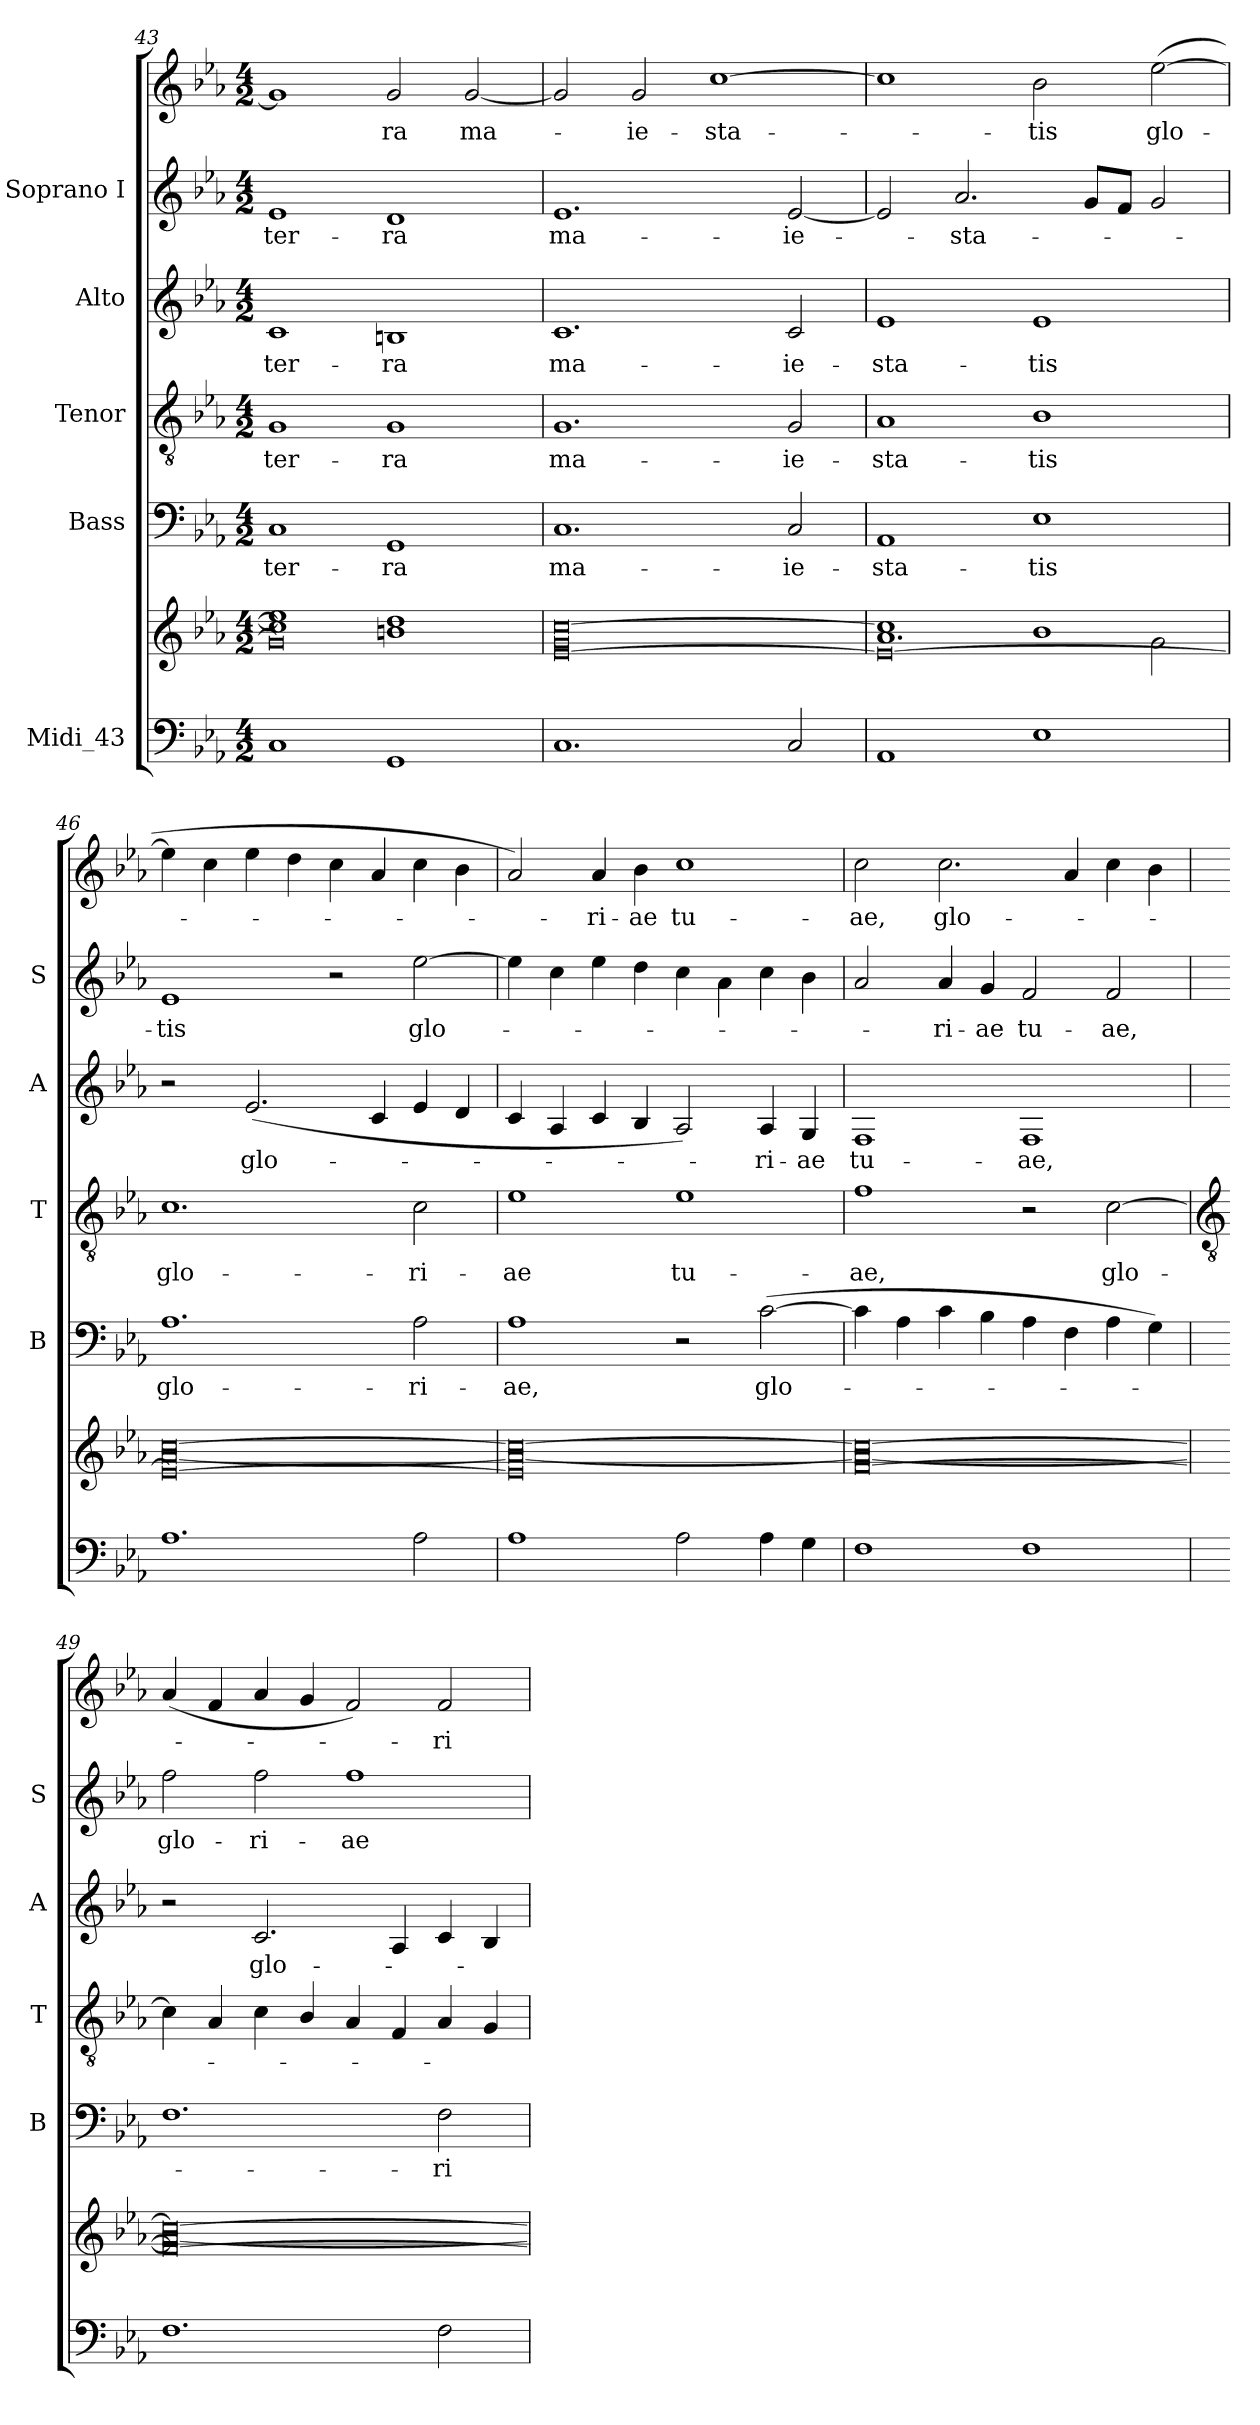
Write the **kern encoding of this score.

**kern	**kern	**kern	**text	**kern	**text	**kern	**text	**kern	**text	**kern	**text
*part5	*part5	*part4	*part4	*part3	*part3	*part2	*part2	*part1	*part1	*part1	*part1
*staff7	*staff6	*staff5	*staff5	*staff4	*staff4	*staff3	*staff3	*staff2	*staff2	*staff1	*staff1
*I"Midi_43	*	*I"Bass	*	*I"Tenor	*	*I"Alto	*	*I"Soprano I	*	*	*
*	*	*I'B	*	*I'T	*	*I'A	*	*I'S	*	*	*
!!LO:LB:g=z
*clefF4	*clefG2	*clefF4	*	*clefGv2	*	*clefG2	*	*clefG2	*	*clefG2	*
*k[b-e-a-]	*k[b-e-a-]	*k[b-e-a-]	*	*k[b-e-a-]	*	*k[b-e-a-]	*	*k[b-e-a-]	*	*k[b-e-a-]	*
*E-:	*E-:	*E-:	*	*E-:	*	*E-:	*	*E-:	*	*E-:	*
*M4/2	*M4/2	*M4/2	*	*M4/2	*	*M4/2	*	*M4/2	*	*M4/2	*
=43	=43	=43	=43	=43	=43	=43	=43	=43	=43	=43	=43
*	*^	*	*	*	*	*	*	*	*	*	*
*	*	*^	*	*	*	*	*	*	*	*	*	*
!	!	!	!	!	!LO:LY:b	!	!LO:LY:b	!	!LO:LY:b	!	!LO:LY:b	!	!
1C	1ee-/]	1cc\]	0g\]	1C	ter-	1G	ter-	1c	ter-	1e-	ter-	1g]	.
!	!	!	!	!	!LO:LY:b	!	!LO:LY:b	!	!LO:LY:b	!	!LO:LY:b	!	!LO:LY:b
1GG	1dd/	1bn\	.	1GG	-ra	1G	-ra	1Bn	-ra	1d	-ra	2g	ra
!	!	!	!	!	!	!	!	!	!	!	!	!	!LO:LY:b
.	.	.	.	.	.	.	.	.	.	.	.	[2g	ma-
=44	=44	=44	=44	=44	=44	=44	=44	=44	=44	=44	=44	=44	=44
!	!	!	!	!	!LO:LY:b	!	!LO:LY:b	!	!LO:LY:b	!	!LO:LY:b	!	!
1.C	[0cc/	0g\	[0e-\	1.C	ma-	1.G	ma-	1.c	ma-	1.e-	ma-	2g]	.
!	!	!	!	!	!	!	!	!	!	!	!	!	!LO:LY:b
.	.	.	.	.	.	.	.	.	.	.	.	2g	ie-
!	!	!	!	!	!	!	!	!	!	!	!	!	!LO:LY:b
.	.	.	.	.	.	.	.	.	.	.	.	[1cc	-sta-
!	!	!	!	!	!LO:LY:b	!	!LO:LY:b	!	!LO:LY:b	!	!LO:LY:b	!	!
2C/	.	.	.	2C/	-ie-	2G	-ie-	2c	-ie-	[2e-	-ie-	.	.
=45	=45	=45	=45	=45	=45	=45	=45	=45	=45	=45	=45	=45	=45
!	!	!	!	!	!LO:LY:b	!	!LO:LY:b	!	!LO:LY:b	!	!	!	!
1AA-	1cc/]	1.a-\	0e-\_	1AA-	-sta-	1A-	-sta-	1e-	-sta-	2e-]	.	1cc]	.
!	!	!	!	!	!	!	!	!	!	!	!LO:LY:b	!	!
.	.	.	.	.	.	.	.	.	.	2.a-/	sta-	.	.
!	!	!	!	!	!LO:LY:b	!	!LO:LY:b	!	!LO:LY:b	!	!	!	!LO:LY:b
1E-	1b-/	.	.	1E-	-tis	1B-	-tis	1e-	-tis	.	.	2b-	tis
.	.	.	.	.	.	.	.	.	.	8gL	.	.	.
.	.	.	.	.	.	.	.	.	.	8fJ	.	.	.
!	!	!	!	!	!	!	!	!	!	!	!	!	!LO:LY:b
.	.	2g\	.	.	.	.	.	.	.	2g	.	(>[2ee-	glo-
=46	=46	=46	=46	=46	=46	=46	=46	=46	=46	=46	=46	=46	=46
!	!	!	!	!	!LO:LY:b	!	!LO:LY:b	!	!	!	!LO:LY:b	!	!
1.A-	[0cc/	[0a-\	0e-\_	1.A-	glo-	1.c	glo-	2r	.	1e-	tis	4ee-]	.
.	.	.	.	.	.	.	.	.	.	.	.	4cc	.
!	!	!	!	!	!	!	!	!	!LO:LY:b	!	!	!	!
.	.	.	.	.	.	.	.	(<2.e-	glo-	.	.	4ee-	.
.	.	.	.	.	.	.	.	.	.	.	.	4dd	.
.	.	.	.	.	.	.	.	.	.	2r	.	4cc	.
.	.	.	.	.	.	.	.	4c	.	.	.	4a-	.
!	!	!	!	!	!LO:LY:b	!	!LO:LY:b	!	!	!	!LO:LY:b	!	!
2A-	.	.	.	2A-	-ri-	2c	-ri-	4e-	.	(>[2ee-	glo-	4cc	.
.	.	.	.	.	.	.	.	4d	.	.	.	4b-	.
=47	=47	=47	=47	=47	=47	=47	=47	=47	=47	=47	=47	=47	=47
!	!	!	!	!	!LO:LY:b	!	!LO:LY:b	!	!	!	!	!	!
1A-	0cc/_	0a-\_	0e-\]	1A-	-ae,	1e-	-ae	4c	.	4ee-]	.	2a-)	.
.	.	.	.	.	.	.	.	4A-	.	4cc	.	.	.
!	!	!	!	!	!	!	!	!	!	!	!	!	!LO:LY:b
.	.	.	.	.	.	.	.	4c	.	4ee-	.	4a-	ri-
!	!	!	!	!	!	!	!	!	!	!	!	!	!LO:LY:b
.	.	.	.	.	.	.	.	4B-	.	4dd	.	4b-	-ae
!	!	!	!	!	!	!	!LO:LY:b	!	!	!	!	!	!LO:LY:b
2A-	.	.	.	2r	.	1e-	tu-	2A-)	.	4cc	.	1cc	tu-
.	.	.	.	.	.	.	.	.	.	4a-\	.	.	.
!	!	!	!	!	!LO:LY:b	!	!	!	!LO:LY:b	!	!	!	!
4A-	.	.	.	(>[2c	glo-	.	.	4A-	ri-	4cc	.	.	.
!	!	!	!	!	!	!	!	!	!LO:LY:b	!	!	!	!
4G	.	.	.	.	.	.	.	4G	-ae	4b-	.	.	.
=48	=48	=48	=48	=48	=48	=48	=48	=48	=48	=48	=48	=48	=48
!	!	!	!	!	!	!	!LO:LY:b	!	!LO:LY:b	!	!	!	!LO:LY:b
1F	0cc/_	0a-\_	[0f\	4c]	.	1f	-ae,	1F	tu-	2a-/	.	2cc	-ae,
.	.	.	.	4A-	.	.	.	.	.	.	.	.	.
!	!	!	!	!	!	!	!	!	!	!	!LO:LY:b	!	!LO:LY:b
.	.	.	.	4c	.	.	.	.	.	4a-/	ri-	2.cc	glo-
!	!	!	!	!	!	!	!	!	!	!	!LO:LY:b	!	!
.	.	.	.	4B-	.	.	.	.	.	4g	-ae	.	.
!	!	!	!	!	!	!	!	!	!LO:LY:b	!	!LO:LY:b	!	!
1F	.	.	.	4A-	.	2r	.	1F	-ae,	2f	tu-	.	.
.	.	.	.	4F	.	.	.	.	.	.	.	4a-/	.
!	!	!	!	!	!	!	!LO:LY:b	!	!	!	!LO:LY:b	!	!
.	.	.	.	4A-	.	[2c	glo-	.	.	2f	-ae,	4cc	.
.	.	.	.	4G)	.	.	.	.	.	.	.	4b-)	.
!!LO:LB:g=z
=49	=49	=49	=49	=49	=49	=49	=49	=49	=49	=49	=49	=49	=49
*	*	*	*	*	*	*clefGv2	*	*	*	*	*	*	*
!	!	!	!	!	!	!	!	!	!	!	!LO:LY:b	!	!
1.F	0cc/_	0a-\_	0f\_	1.F	.	4c]	.	2r	.	2ff	-glo-	(<4a-/	.
.	.	.	.	.	.	4A-/	.	.	.	.	.	4f	.
!	!	!	!	!	!	!	!	!	!LO:LY:b	!	!LO:LY:b	!	!
.	.	.	.	.	.	4c	.	2.c	glo-	2ff	-ri-	4a-/	.
.	.	.	.	.	.	4B-/	.	.	.	.	.	4g	.
!	!	!	!	!	!	!	!	!	!	!	!LO:LY:b	!	!
.	.	.	.	.	.	4A-/	.	.	.	1ff	-ae	2f)	.
.	.	.	.	.	.	4F	.	4A-	.	.	.	.	.
!	!	!	!	!	!LO:LY:b	!	!	!	!	!	!	!	!LO:LY:b
2F	.	.	.	2F	ri-	4A-/	.	4c	.	.	.	2f	ri-
.	.	.	.	.	.	4G	.	4B-	.	.	.	.	.
*	*v	*v	*v	*	*	*	*	*	*	*	*	*	*
=	=	=	=	=	=	=	=	=	=	=	=
*-	*-	*-	*-	*-	*-	*-	*-	*-	*-	*-	*-
